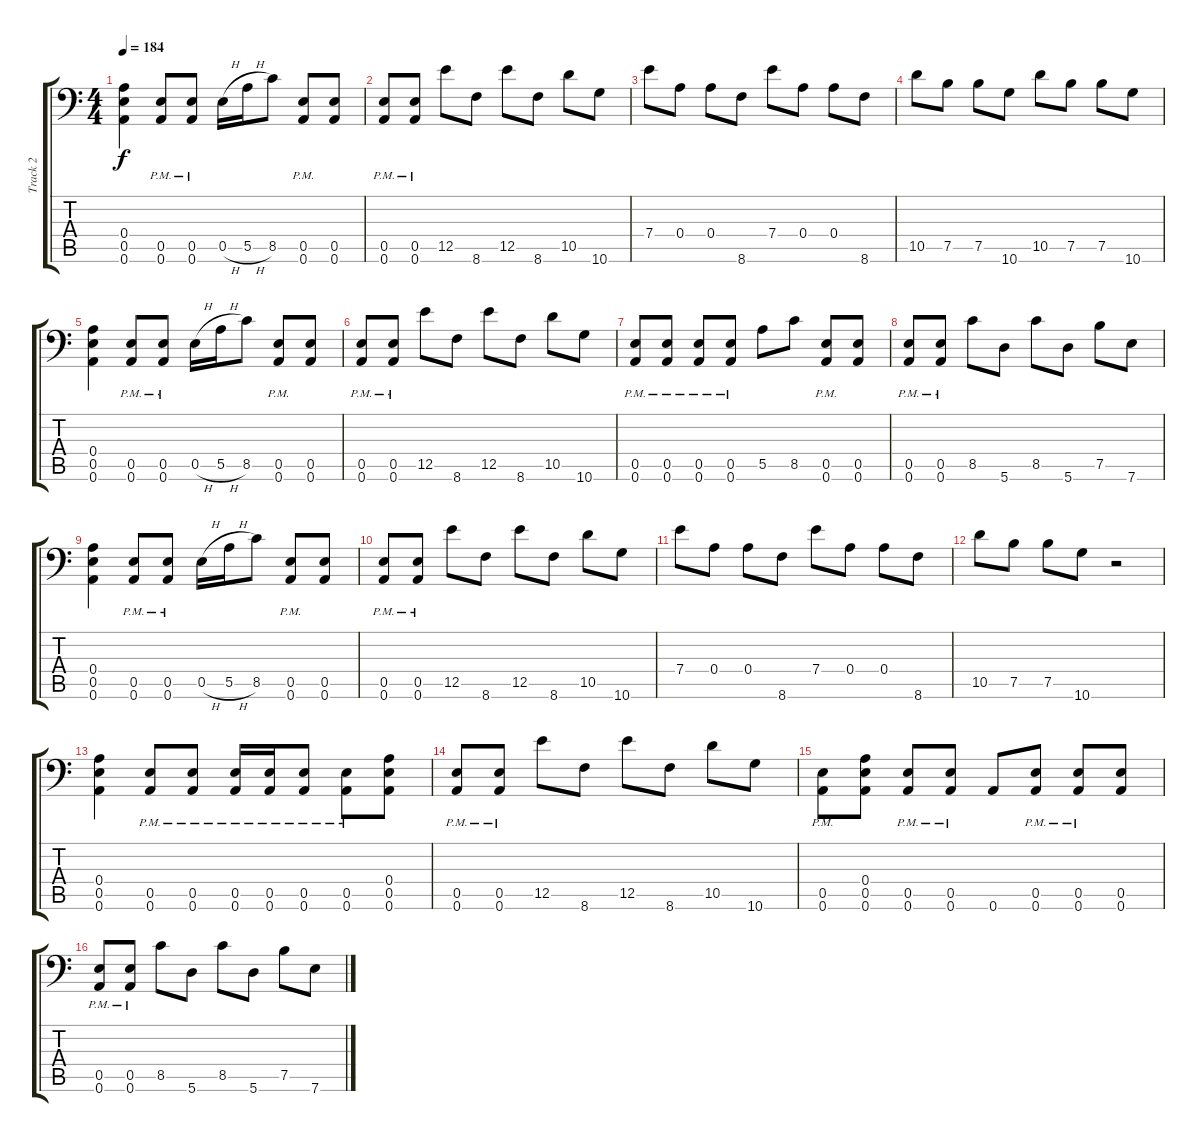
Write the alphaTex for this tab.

\track ("Track 2" "Track 2") {instrument distortionguitar}
\staff {score tabs}
\tuning (B3 Gb3 D3 A2 E2 A1) {hide}
\ts (4 4)
\tempo 184
\clef f4
\ks c
(0.4 0.5 0.6).4{dy f} (0.5{pm} 0.6{pm}).8 (0.5{pm} 0.6{pm}).8 0.5{h}.16 5.5{h}.16 8.5.8 (0.5{pm} 0.6{pm}).8 (0.5 0.6).8 |
(0.5{pm} 0.6{pm}).8 (0.5{pm} 0.6{pm}).8 12.5.8 8.6.8 12.5.8 8.6.8 10.5.8 10.6.8 |
7.4.8 0.4.8 0.4.8 8.6.8 7.4.8 0.4.8 0.4.8 8.6.8 |
10.5.8 7.5.8 7.5.8 10.6.8 10.5.8 7.5.8 7.5.8 10.6.8 |
(0.4 0.5 0.6).4 (0.5{pm} 0.6{pm}).8 (0.5{pm} 0.6{pm}).8 0.5{h}.16 5.5{h}.16 8.5.8 (0.5{pm} 0.6{pm}).8 (0.5 0.6).8 |
(0.5{pm} 0.6{pm}).8 (0.5{pm} 0.6{pm}).8 12.5.8 8.6.8 12.5.8 8.6.8 10.5.8 10.6.8 |
(0.5{pm} 0.6{pm}).8 (0.5{pm} 0.6{pm}).8 (0.5{pm} 0.6{pm}).8 (0.5{pm} 0.6{pm}).8 5.5.8 8.5.8 (0.5{pm} 0.6{pm}).8 (0.5 0.6).8 |
(0.5{pm} 0.6{pm}).8 (0.5{pm} 0.6{pm}).8 8.5.8 5.6.8 8.5.8 5.6.8 7.5.8 7.6.8 |
(0.4 0.5 0.6).4 (0.5{pm} 0.6{pm}).8 (0.5{pm} 0.6{pm}).8 0.5{h}.16 5.5{h}.16 8.5.8 (0.5{pm} 0.6{pm}).8 (0.5 0.6).8 |
(0.5{pm} 0.6{pm}).8 (0.5{pm} 0.6{pm}).8 12.5.8 8.6.8 12.5.8 8.6.8 10.5.8 10.6.8 |
7.4.8 0.4.8 0.4.8 8.6.8 7.4.8 0.4.8 0.4.8 8.6.8 |
10.5.8 7.5.8 7.5.8 10.6.8 r.2 |
(0.4 0.5 0.6).4 (0.5{pm} 0.6{pm}).8 (0.5{pm} 0.6{pm}).8 (0.5{pm} 0.6{pm}).16 (0.5{pm} 0.6{pm}).16 (0.5{pm} 0.6{pm}).8 (0.5{pm} 0.6{pm}).8 (0.4 0.5 0.6).8 |
(0.5{pm} 0.6{pm}).8 (0.5{pm} 0.6{pm}).8 12.5.8 8.6.8 12.5.8 8.6.8 10.5.8 10.6.8 |
(0.5{pm} 0.6{pm}).8 (0.4 0.5 0.6).8 (0.5{pm} 0.6{pm}).8 (0.5{pm} 0.6{pm}).8 0.6.8 (0.5{pm} 0.6{pm}).8 (0.5{pm} 0.6{pm}).8 (0.5 0.6).8 |
(0.5{pm} 0.6{pm}).8 (0.5{pm} 0.6{pm}).8 8.5.8 5.6.8 8.5.8 5.6.8 7.5.8 7.6.8
